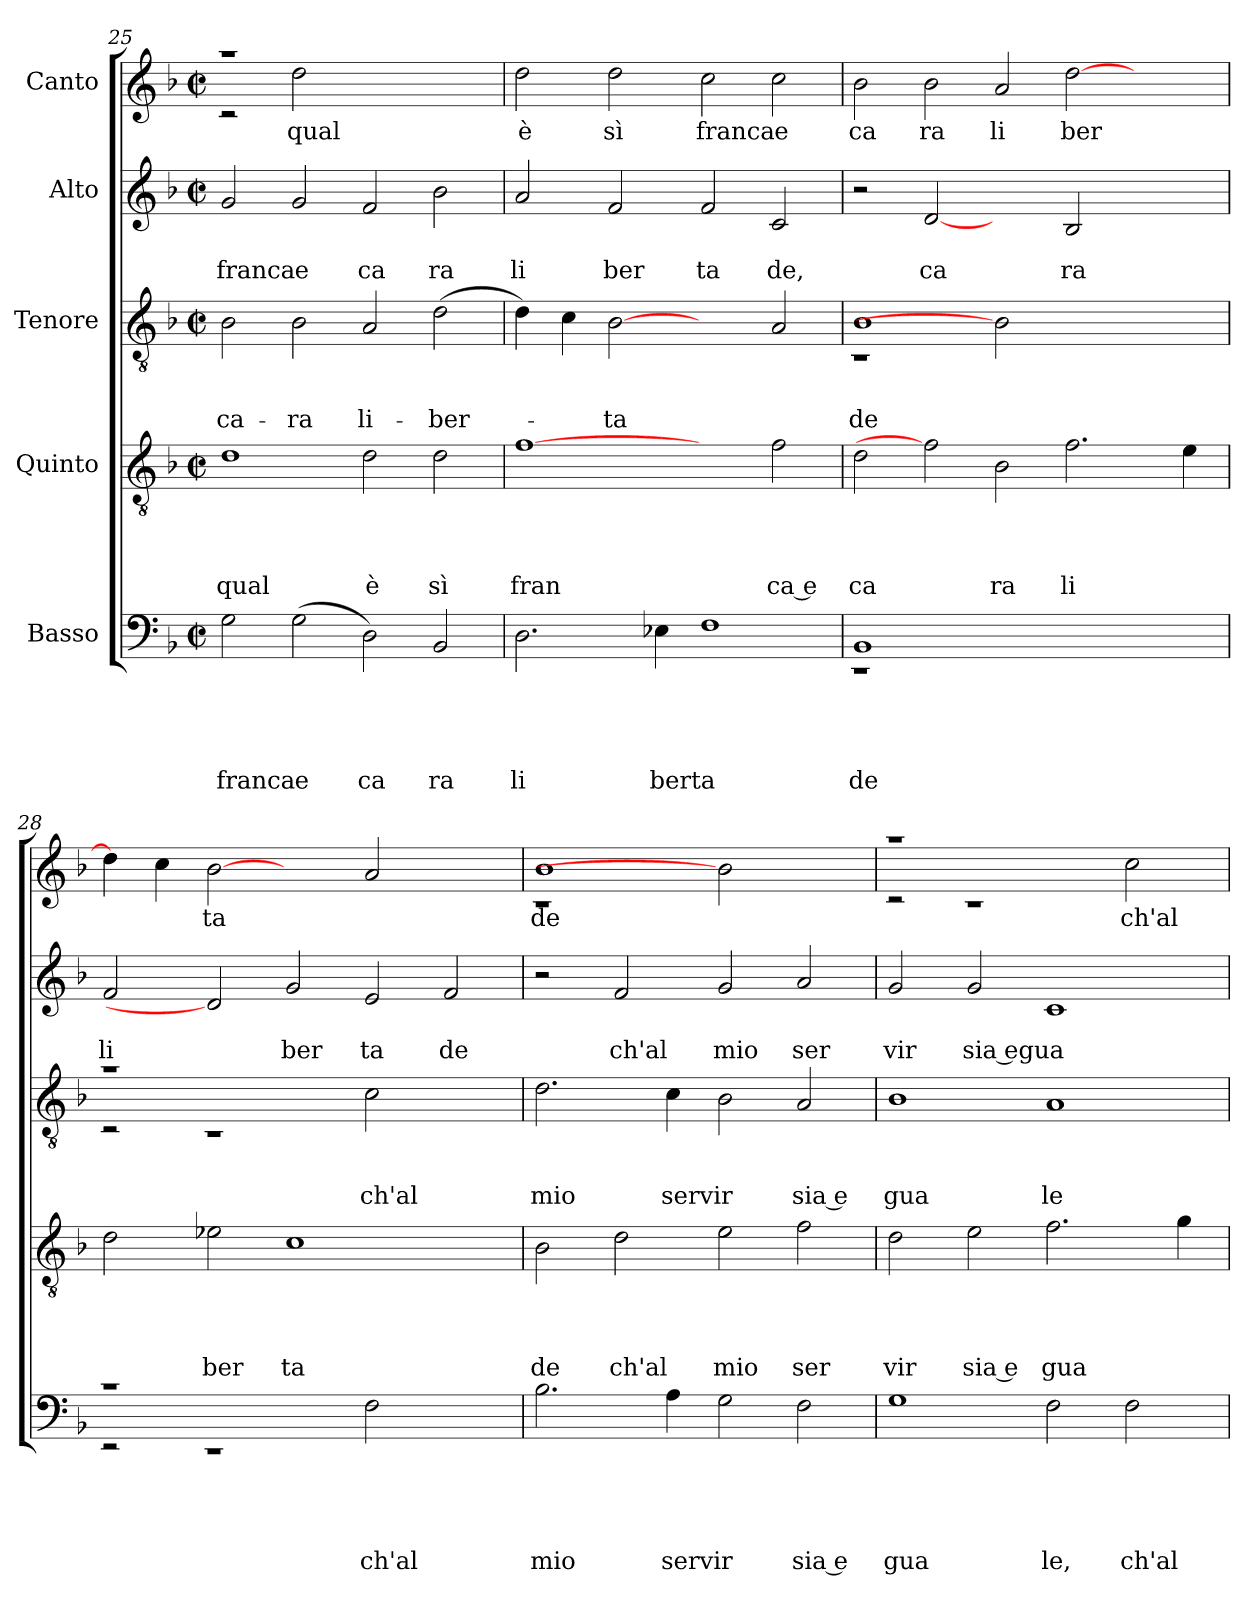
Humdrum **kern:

**kern	**text	**text	**text	**text	**text	**kern	**text	**text	**text	**text	**kern	**text	**text	**text	**kern	**text	**text	**kern	**text
*part5	*part5	*part5	*part5	*part5	*part5	*part4	*part4	*part4	*part4	*part4	*part3	*part3	*part3	*part3	*part2	*part2	*part2	*part1	*part1
*staff5	*staff5	*staff5	*staff5	*staff5	*staff5	*staff4	*staff4	*staff4	*staff4	*staff4	*staff3	*staff3	*staff3	*staff3	*staff2	*staff2	*staff2	*staff1	*staff1
*I"Basso	*	*	*	*	*	*I"Quinto	*	*	*	*	*I"Tenore	*	*	*	*I"Alto	*	*	*I"Canto	*
*clefF4	*	*	*	*	*	*clefGv2	*	*	*	*	*clefGv2	*	*	*	*clefG2	*	*	*clefG2	*
*k[b-]	*	*	*	*	*	*k[b-]	*	*	*	*	*k[b-]	*	*	*	*k[b-]	*	*	*k[b-]	*
*F:	*	*	*	*	*	*F:	*	*	*	*	*F:	*	*	*	*F:	*	*	*F:	*
*M2/2	*	*	*	*	*	*M2/2	*	*	*	*	*M2/2	*	*	*	*M2/2	*	*	*M2/2	*
*met(c|)	*	*	*	*	*	*met(c|)	*	*	*	*	*met(c|)	*	*	*	*met(c|)	*	*	*met(c|)	*
=25	=25	=25	=25	=25	=25	=25	=25	=25	=25	=25	=25	=25	=25	=25	=25	=25	=25	=25	=25
!	!	!	!	!	!LO:LY:b	!	!	!	!	!LO:LY:b	!	!	!	!LO:LY:b	!	!	!LO:LY:b	!	!
*	*	*	*	*	*	*	*	*	*	*	*	*	*	*	*	*	*	*^	*
2G\	.	.	.	.	franca	1d	.	.	.	qual	2B-\	.	.	ca-	2g/	.	franca	1raa	2rc	.
!	!	!	!	!	!LO:LY:b	!	!	!	!	!	!	!	!	!LO:LY:b	!	!	!LO:LY:b	!	!	!LO:LY:b
(<2G\	.	.	.	.	e	.	.	.	.	.	2B-\	.	.	-ra	2g/	.	e	.	2dd\	qual
!	!	!	!	!	!LO:LY:b	!	!	!	!	!LO:LY:b	!	!	!	!LO:LY:b	!	!	!LO:LY:b	!	!	!
2D\)	.	.	.	.	ca	2d\	.	.	.	è	2A/	.	.	li-	2f/	.	ca	1ryy	1ryy	.
!	!	!	!	!	!LO:LY:b	!	!	!	!	!LO:LY:b	!	!	!	!LO:LY:b	!	!	!LO:LY:b	!	!	!
2BB-/	.	.	.	.	ra	2d\	.	.	.	sì	(>2d\	.	.	-ber-	2b-\	.	ra	.	.	.
*	*	*	*	*	*	*	*	*	*	*	*	*	*	*	*	*	*	*v	*v	*
!!LO:LB:g=z
=26	=26	=26	=26	=26	=26	=26	=26	=26	=26	=26	=26	=26	=26	=26	=26	=26	=26	=26	=26
!	!	!	!	!	!LO:LY:b	!	!	!	!	!LO:LY:b	!	!	!	!	!	!	!LO:LY:b	!	!LO:LY:b
2.D\	.	.	.	.	li	[1f	.	.	.	fran	4d\)	.	.	.	2a/	.	li	2dd\	è
.	.	.	.	.	.	.	.	.	.	.	4c\	.	.	.	.	.	.	.	.
!	!	!	!	!	!	!	!	!	!	!	!	!	!	!LO:LY:b	!	!	!LO:LY:b	!	!LO:LY:b
.	.	.	.	.	.	.	.	.	.	.	[2B-	.	.	-ta	2f/	.	ber	2dd\	sì
!	!	!	!	!	!LO:LY:b	!	!	!	!	!	!	!	!	!	!	!	!	!	!
4E-\	.	.	.	.	berta	.	.	.	.	.	.	.	.	.	.	.	.	.	.
!	!	!	!	!	!	!	!	!	!	!	!	!	!	!	!	!	!LO:LY:b	!	!LO:LY:b
1F	.	.	.	.	.	2ryy	.	.	.	.	2ryy	.	.	.	2f/	.	ta	2cc\	franca
!	!	!	!	!	!	!	!	!	!	!LO:LY:b:rj	!	!	!	!	!	!	!LO:LY:b	!	!LO:LY:b
.	.	.	.	.	.	2f\	.	.	.	ca e	2A/	.	.	.	2c/	.	de,	2cc\	e
=27	=27	=27	=27	=27	=27	=27	=27	=27	=27	=27	=27	=27	=27	=27	=27	=27	=27	=27	=27
!	!	!	!	!	!LO:LY:b	!	!	!	!	!LO:LY:b	!	!	!	!LO:LY:b	!	!	!	!	!LO:LY:b
*^	*	*	*	*	*	*	*	*	*	*	*^	*	*	*	*	*	*	*	*
1BB-	1rEE	.	.	.	.	de	2d\	.	.	.	ca	1B-	1rC	.	.	de	2r	.	.	2b-\	ca
!	!	!	!	!	!	!	!	!	!	!	!	!	!	!	!	!	!	!	!LO:LY:b	!	!LO:LY:b
.	.	.	.	.	.	.	2f]	.	.	.	.	.	.	.	.	.	[2d	.	ca	2b-\	ra
!	!	!	!	!	!	!	!	!	!	!	!LO:LY:b	!	!	!	!	!	!	!	!	!	!LO:LY:b
1.ryy	1.ryy	.	.	.	.	.	2B-\	.	.	.	ra	2B-]	1ryy	.	.	.	2ryy	.	.	2a/	li
!	!	!	!	!	!	!	!	!	!	!	!LO:LY:b	!	!	!	!	!	!	!	!LO:LY:b	!	!LO:LY:b
.	.	.	.	.	.	.	2.f\	.	.	.	li	1ryy	.	.	.	.	2B-/	.	ra	[>2dd\	ber
.	.	.	.	.	.	.	.	.	.	.	.	.	2ryy	.	.	.	2ryy	.	.	2ryy	.
.	.	.	.	.	.	.	4e\	.	.	.	.	.	.	.	.	.	.	.	.	.	.
=28	=28	=28	=28	=28	=28	=28	=28	=28	=28	=28	=28	=28	=28	=28	=28	=28	=28	=28	=28	=28	=28
!	!	!	!	!	!	!	!	!	!	!	!	!	!	!	!	!	!	!	!LO:LY:b	!	!
1rc	2rEE	.	.	.	.	.	2d\	.	.	.	.	1ra	2rC	.	.	.	2f/	.	li	4dd\]	.
.	.	.	.	.	.	.	.	.	.	.	.	.	.	.	.	.	.	.	.	4cc\	.
!	!	!	!	!	!	!	!	!	!	!	!LO:LY:b	!	!	!	!	!	!	!	!	!	!LO:LY:b
.	1rEE	.	.	.	.	.	2e-X\	.	.	.	ber	.	1rC	.	.	.	2d]	.	.	[2b-	ta
!	!	!	!	!	!	!	!	!	!	!	!LO:LY:b	!	!	!	!	!	!	!	!LO:LY:b	!	!
2ryy	.	.	.	.	.	.	1c	.	.	.	ta	2ryy	.	.	.	.	2g/	.	ber	2ryy	.
!	!	!	!	!	!	!LO:LY:b	!	!	!	!	!	!	!	!	!	!LO:LY:b	!	!	!LO:LY:b	!	!
1ryy	2F\	.	.	.	.	ch'al	.	.	.	.	.	1ryy	2c\	.	.	ch'al	2e/	.	ta	2a/	.
!	!	!	!	!	!	!	!	!	!	!	!	!	!	!	!	!	!	!	!LO:LY:b	!	!
.	2ryy	.	.	.	.	.	2ryy	.	.	.	.	.	2ryy	.	.	.	2f/	.	de	2ryy	.
=29	=29	=29	=29	=29	=29	=29	=29	=29	=29	=29	=29	=29	=29	=29	=29	=29	=29	=29	=29	=29	=29
!	!	!	!	!	!	!LO:LY:b	!	!	!	!	!LO:LY:b	!	!	!	!	!LO:LY:b	!	!	!	!	!LO:LY:b
*v	*v	*	*	*	*	*	*	*	*	*	*	*v	*v	*	*	*	*	*	*	*^	*
2.B-\	.	.	.	.	mio	2B-\	.	.	.	de	2.d\	.	.	mio	2r	.	.	1b-	1rc	de
!	!	!	!	!	!	!	!	!	!	!LO:LY:b	!	!	!	!	!	!	!LO:LY:b	!	!	!
.	.	.	.	.	.	2d\	.	.	.	ch'al	.	.	.	.	2f/	.	ch'al	.	.	.
!	!	!	!	!	!LO:LY:b	!	!	!	!	!	!	!	!	!LO:LY:b	!	!	!	!	!	!
4A\	.	.	.	.	servir	.	.	.	.	.	4c\	.	.	servir	.	.	.	.	.	.
!	!	!	!	!	!	!	!	!	!	!LO:LY:b	!	!	!	!	!	!	!LO:LY:b	!	!	!
2G\	.	.	.	.	.	2e\	.	.	.	mio	2B-\	.	.	.	2g/	.	mio	2b-]	2ryy	.
!	!	!	!	!	!LO:LY:b:rj	!	!	!	!	!LO:LY:b	!	!	!	!LO:LY:b:rj	!	!	!LO:LY:b	!	!	!
2F\	.	.	.	.	sia e	2f\	.	.	.	ser	2A/	.	.	sia e	2a/	.	ser	2ryy	2ryy	.
=30	=30	=30	=30	=30	=30	=30	=30	=30	=30	=30	=30	=30	=30	=30	=30	=30	=30	=30	=30	=30
!	!	!	!	!	!LO:LY:b	!	!	!	!	!LO:LY:b	!	!	!	!LO:LY:b	!	!	!LO:LY:b	!	!	!
1G	.	.	.	.	gua	2d\	.	.	.	vir	1B-	.	.	gua	2g/	.	vir	1raa	2rc	.
!	!	!	!	!	!	!	!	!	!	!LO:LY:b:rj	!	!	!	!	!	!	!LO:LY:b:rj	!	!	!
.	.	.	.	.	.	2e\	.	.	.	sia e	.	.	.	.	2g/	.	sia egua	.	1rc	.
!	!	!	!	!	!LO:LY:b	!	!	!	!	!LO:LY:b	!	!	!	!LO:LY:b	!	!	!	!	!	!
2F\	.	.	.	.	le,	2.f\	.	.	.	gua	1A	.	.	le	1c	.	.	1ryy	.	.
!	!	!	!	!	!LO:LY:b	!	!	!	!	!	!	!	!	!	!	!	!	!	!	!LO:LY:b
2F\	.	.	.	.	ch'al	.	.	.	.	.	.	.	.	.	.	.	.	.	2cc\	ch'al
.	.	.	.	.	.	4g\	.	.	.	.	.	.	.	.	.	.	.	.	.	.
*	*	*	*	*	*	*	*	*	*	*	*	*	*	*	*	*	*	*v	*v	*
=	=	=	=	=	=	=	=	=	=	=	=	=	=	=	=	=	=	=	=
*-	*-	*-	*-	*-	*-	*-	*-	*-	*-	*-	*-	*-	*-	*-	*-	*-	*-	*-	*-
